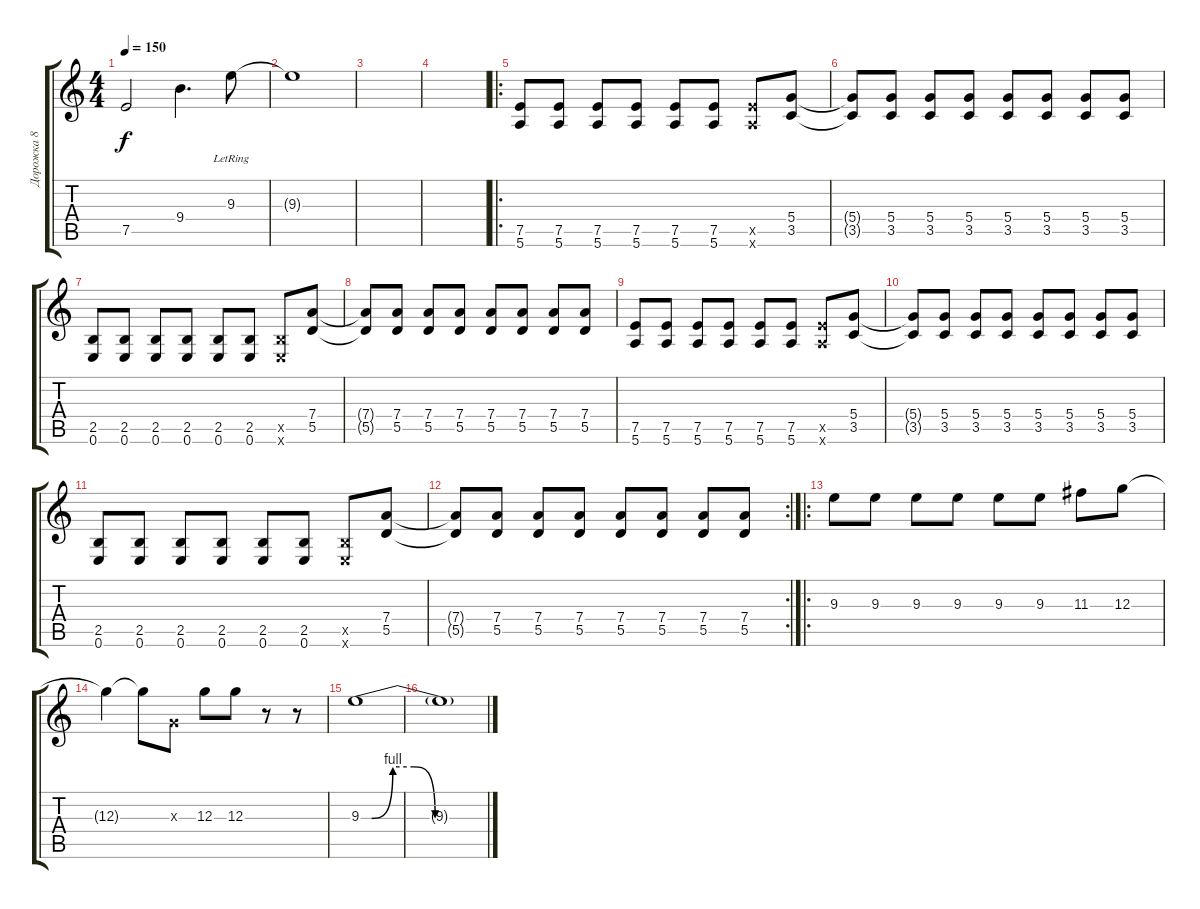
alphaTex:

\track ("Дорожка 8" "Дорожка 8") {instrument electricguitarjazz}
\staff {score tabs}
\tuning (E4 B3 G3 D3 A2 E2) {hide}
\ts (4 4)
\tempo 150
\clef g2
\ks c
7.5.2{dy f} 9.4.4{d} 9.3{lr}.8 |
9.3{t}.1 |
|
|
\ro
(7.5 5.6).8{instrument overdrivenguitar} (7.5 5.6).8 (7.5 5.6).8 (7.5 5.6).8 (7.5 5.6).8 (7.5 5.6).8 (7.5{x} 5.6{x}).8 (5.4 3.5).8 |
(5.4{t} 3.5{t}).8 (5.4 3.5).8 (5.4 3.5).8 (5.4 3.5).8 (5.4 3.5).8 (5.4 3.5).8 (5.4 3.5).8 (5.4 3.5).8 |
(2.5 0.6).8 (2.5 0.6).8 (2.5 0.6).8 (2.5 0.6).8 (2.5 0.6).8 (2.5 0.6).8 (2.5{x} 0.6{x}).8 (7.4 5.5).8 |
(7.4{t} 5.5{t}).8 (7.4 5.5).8 (7.4 5.5).8 (7.4 5.5).8 (7.4 5.5).8 (7.4 5.5).8 (7.4 5.5).8 (7.4 5.5).8 |
(7.5 5.6).8 (7.5 5.6).8 (7.5 5.6).8 (7.5 5.6).8 (7.5 5.6).8 (7.5 5.6).8 (7.5{x} 5.6{x}).8 (5.4 3.5).8 |
(5.4{t} 3.5{t}).8 (5.4 3.5).8 (5.4 3.5).8 (5.4 3.5).8 (5.4 3.5).8 (5.4 3.5).8 (5.4 3.5).8 (5.4 3.5).8 |
(2.5 0.6).8 (2.5 0.6).8 (2.5 0.6).8 (2.5 0.6).8 (2.5 0.6).8 (2.5 0.6).8 (2.5{x} 0.6{x}).8 (7.4 5.5).8 |
\rc 2
(7.4{t} 5.5{t}).8 (7.4 5.5).8 (7.4 5.5).8 (7.4 5.5).8 (7.4 5.5).8 (7.4 5.5).8 (7.4 5.5).8 (7.4 5.5).8 |
\ro
9.3.8{volume 12} 9.3.8 9.3.8 9.3.8 9.3.8 9.3.8 11.3.8 12.3.8 |
12.3{t}.4 12.3{t}.8 0.3{x}.8 12.3.8 12.3.8 r.8 r.8 |
9.3{be (custom 0 0 5 0 15 4 25 4 35 0 45 0 60 0)}.1 |
9.3{t}.1
